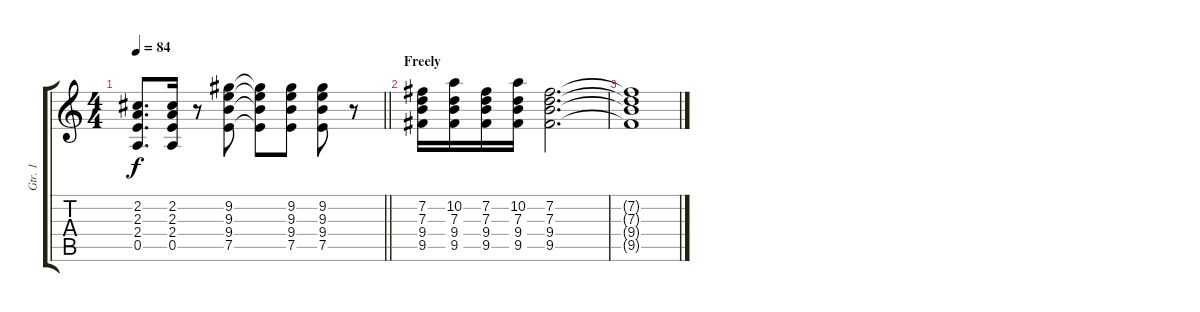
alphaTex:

\track ("Gtr. 1" "Gtr. 1") {instrument electricguitarclean}
\staff {score tabs}
\tuning (E4 B3 G3 D3 A2 E2) {hide}
\ts (4 4)
\tempo 84
\clef g2
\barLineRight lightlight
\ks c
(2.2 2.3 2.4 0.5).8{d dy f} (2.2 2.3 2.4 0.5).16 r.8 (9.2 9.3 9.4 7.5).8 (9.2{t} 9.3{t} 9.4{t} 7.5{t}).8 (9.2 9.3 9.4 7.5).8 (9.2 9.3 9.4 7.5).8 r.8 |
\section ("" "Freely")
(7.2 7.3 9.4 9.5).16 (10.2 7.3 9.4 9.5).16 (7.2 7.3 9.4 9.5).16 (10.2 7.3 9.4 9.5).16 (7.2 7.3 9.4 9.5).2{d} |
(7.2{t} 7.3{t} 9.4{t} 9.5{t}).1
